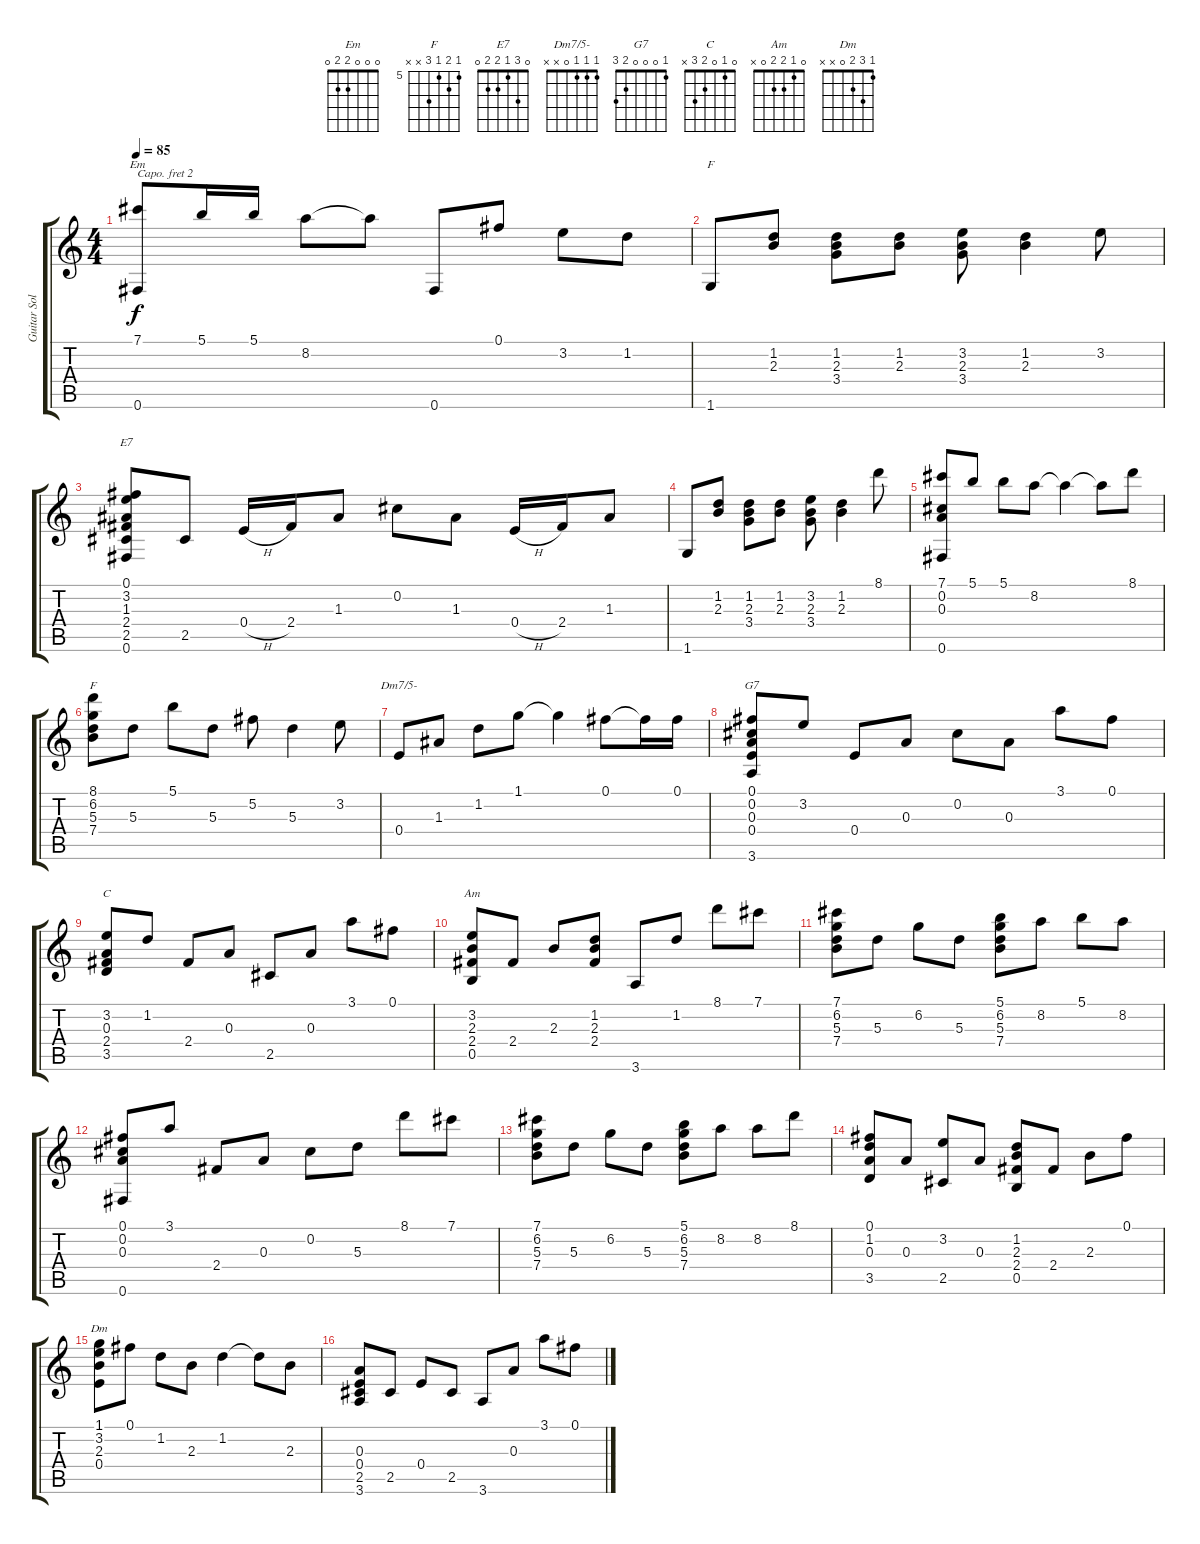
\track ("Guitar Solo" "Guitar Sol") {instrument acousticguitarnylon}
\staff {score tabs}
\capo 2
\tuning (E4 B3 G3 D3 A2 E2) {hide}
\chord ("Em" 0 0 0 2 2 0)
\chord ("F" 1 1 2 3 3 1)
\chord ("E7" 0 3 1 2 2 0)
\chord ("F" 5 6 5 7 x x) {firstfret 5}
\chord ("Dm7/5-" 1 1 1 0 x x)
\chord ("G7" 1 0 0 0 2 3)
\chord ("C" 0 1 0 2 3 x)
\chord ("Am" 0 1 2 2 0 x)
\chord ("Dm" 1 3 2 0 x x)
\ts (4 4)
\tempo 85
\clef g2
\ks c
(7.1 0.6).8{ch "Em" dy f} 5.1.16 5.1.16 8.2.8 8.2{t}.8 0.6.8 0.1.8 3.2.8 1.2.8 |
1.6.8{ch "F"} (1.2 2.3).8 (1.2 2.3 3.4).8 (1.2 2.3).8 (3.2 2.3 3.4).8 (1.2 2.3).4 3.2.8 |
(0.1 3.2 1.3 2.4 2.5 0.6).8{ch "E7"} 2.5.8 0.4{h}.16 2.4.16 1.3.8 0.2.8 1.3.8 0.4{h}.16 2.4.16 1.3.8 |
1.6.8 (1.2 2.3).8 (1.2 2.3 3.4).8 (1.2 2.3).8 (3.2 2.3 3.4).8 (1.2 2.3).4 8.1.8 |
(7.1 0.2 0.3 0.6).8 5.1.8 5.1.8 8.2.8 8.2{t}.4 8.2{t}.8 8.1.8 |
(8.1 6.2 5.3 7.4).8{ch "F"} 5.3.8 5.1.8 5.3.8 5.2.8 5.3.4 3.2.8 |
0.4.8{ch "Dm7/5-"} 1.3.8 1.2.8 1.1.8 1.1{t}.4 0.1.8 0.1{t}.16 0.1.16 |
(0.1 0.2 0.3 0.4 3.6).8{ch "G7"} 3.2.8 0.4.8 0.3.8 0.2.8 0.3.8 3.1.8 0.1.8 |
(3.2 0.3 2.4 3.5).8{ch "C"} 1.2.8 2.4.8 0.3.8 2.5.8 0.3.8 3.1.8 0.1.8 |
(3.2 2.3 2.4 0.5).8{ch "Am"} 2.4.8 2.3.8 (1.2 2.3 2.4).8 3.6.8 1.2.8 8.1.8 7.1.8 |
(7.1 6.2 5.3 7.4).8 5.3.8 6.2.8 5.3.8 (5.1 6.2 5.3 7.4).8 8.2.8 5.1.8 8.2.8 |
(0.1 0.2 0.3 0.6).8 3.1.8 2.4.8 0.3.8 0.2.8 5.3.8 8.1.8 7.1.8 |
(7.1 6.2 5.3 7.4).8 5.3.8 6.2.8 5.3.8 (5.1 6.2 5.3 7.4).8 8.2.8 8.2.8 8.1.8 |
(0.1 1.2 0.3 3.5).8 0.3.8 (3.2 2.5).8 0.3.8 (1.2 2.3 2.4 0.5).8 2.4.8 2.3.8 0.1.8 |
(1.1 3.2 2.3 0.4).8{ch "Dm"} 0.1.8 1.2.8 2.3.8 1.2.4 1.2{t}.8 2.3.8 |
(0.3 0.4 2.5 3.6).8 2.5.8 0.4.8 2.5.8 3.6.8 0.3.8 3.1.8 0.1.8
